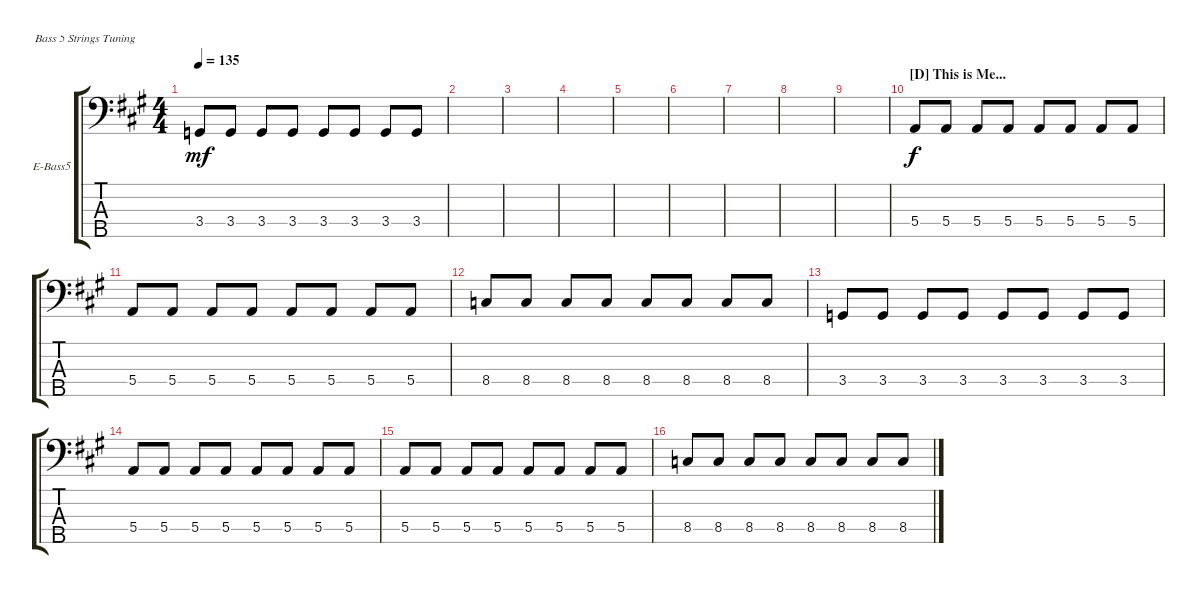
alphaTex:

\defaultSystemsLayout 4
\bracketExtendMode groupsimilarinstruments
\firstSystemTrackNameOrientation horizontal
\otherSystemsTrackNameOrientation horizontal
\track ("Bass" "E-Bass5") {instrument electricbassfinger}
\staff {score tabs}
\tuning (G2 D2 A1 E1 B0)
\ts (4 4)
\tempo 135
\clef f4
\ks f#minor
3.4.8{dy mf} 3.4.8 3.4.8 3.4.8 3.4.8 3.4.8 3.4.8 3.4.8 |
|
|
|
|
|
|
|
|
\section ("D" "This is Me...")
5.4.8{dy f} 5.4.8 5.4.8 5.4.8 5.4.8 5.4.8 5.4.8 5.4.8 |
5.4.8 5.4.8 5.4.8 5.4.8 5.4.8 5.4.8 5.4.8 5.4.8 |
8.4.8 8.4.8 8.4.8 8.4.8 8.4.8 8.4.8 8.4.8 8.4.8 |
3.4.8 3.4.8 3.4.8 3.4.8 3.4.8 3.4.8 3.4.8 3.4.8 |
5.4.8 5.4.8 5.4.8 5.4.8 5.4.8 5.4.8 5.4.8 5.4.8 |
5.4.8 5.4.8 5.4.8 5.4.8 5.4.8 5.4.8 5.4.8 5.4.8 |
8.4.8 8.4.8 8.4.8 8.4.8 8.4.8 8.4.8 8.4.8 8.4.8
